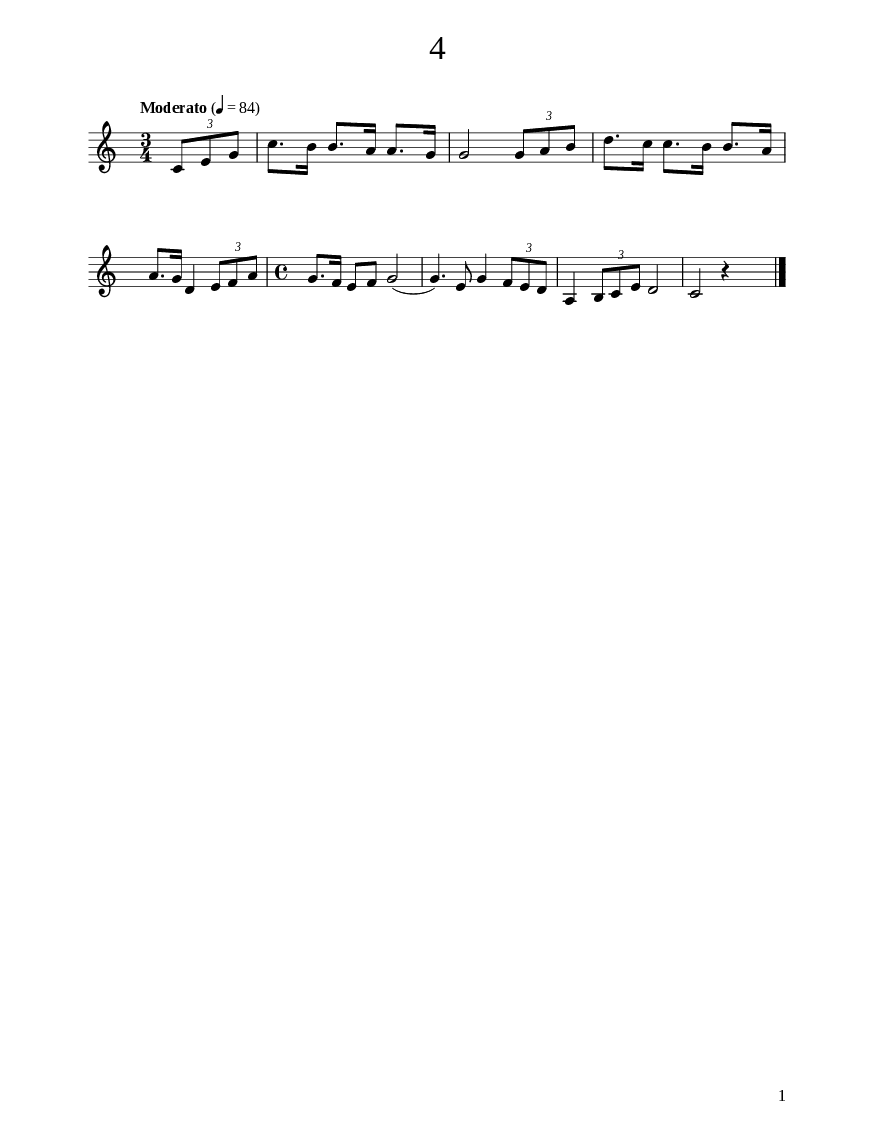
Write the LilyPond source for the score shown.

\version "2.22.1"

% include paper part and global functions
\include "include/globals.ily"

\bookpart {
  \include "include/bookpart-paper.ily"
  \score {
    \include "include/score-layout.ily"

    \new Voice \absolute {
      \clef treble
      \key c \major
      \time 3/4
      \tempoFunc "Moderato" 4 "84"
      \once \omit TupletBracket
      \partial 4
      \times 2/3  {
        c'8 [  e'8  g'8 ]
      } | % 31
      c''8. [  b'16 ]  b'8. [  a'16 ]
      a'8. [  g'16 ] | % 32
      g'2 \once \omit TupletBracket
      \times 2/3  {
        g'8 [  a'8  b'8 ]
      }
      | % 33
      d''8. [  c''16 ]  c''8. [  b'16
      ]  b'8. [  a'16 ] \break | % 34
      a'8. [  g'16 ]  d'4 \once \omit TupletBracket
      \times 2/3  {
        e'8 [  f'8  a'8 ]
      }
      | % 35
      \time 4/4  | % 35
      g'8. [  f'16 ]  e'8 [  f'8 ]  g'2
      ( | % 36
      g'4. )  e'8  g'4 \once \omit TupletBracket
      \times 2/3  {
        f'8 [  e'8  d'8 ]
      }
      | % 37
      a4 \once \omit TupletBracket
      \times 2/3  {
        b8 [  c'8  e'8 ]
      }
      d'2 | % 38
      c'2 r4 s4 \bar "|."
      \break | % 39


    }

    \addlyrics {}
    \addlyrics {}

    \header {
      title = \titleFunc "4" ""
    }

    \midi{}

  } % score



  % include foreign translation(s) of the song
  % \include "lyrics_de/000_empty_template_lyrics_de.ly"

} % bookpart

% Più mosso
%
